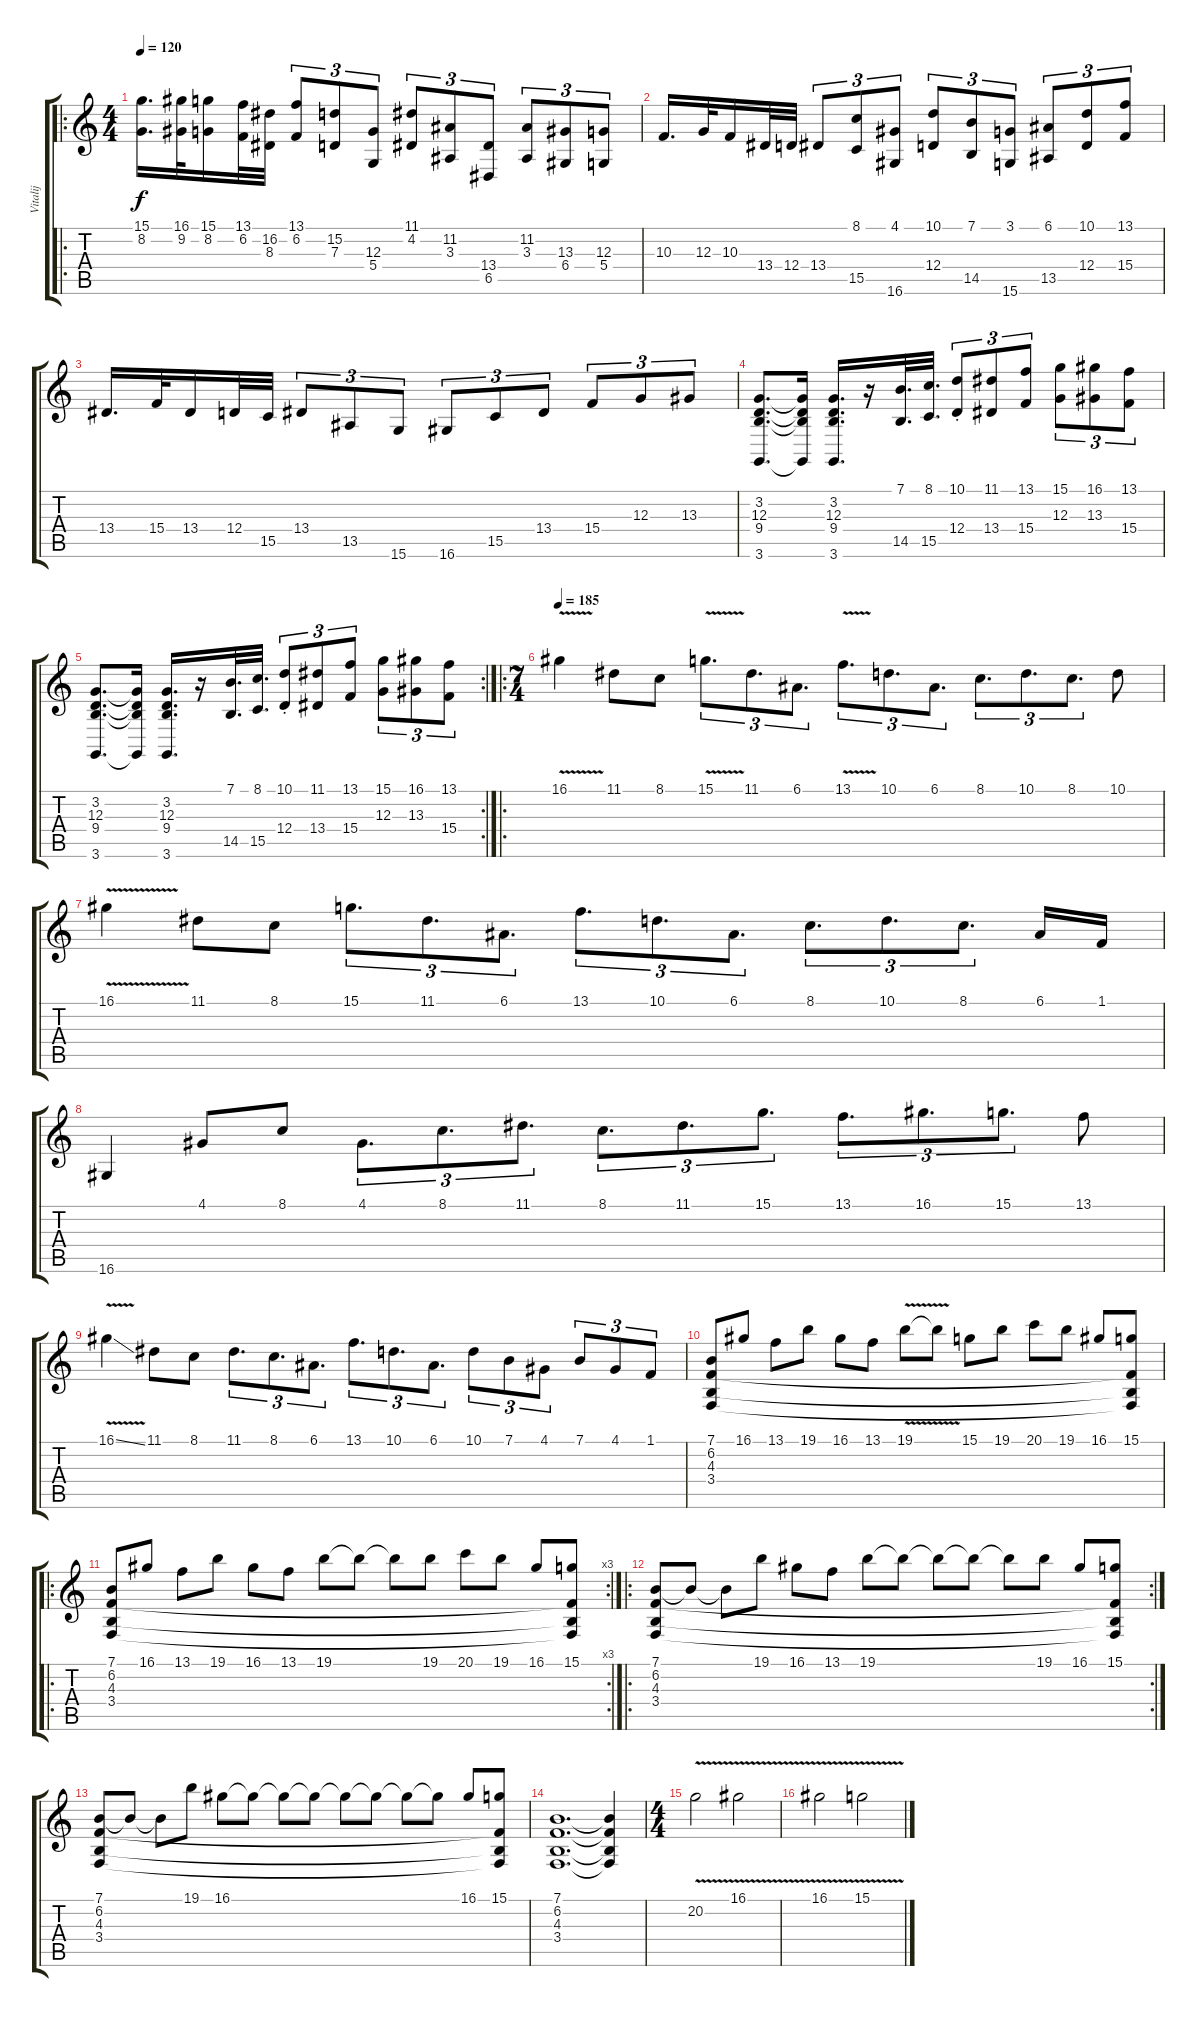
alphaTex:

\track ("Vitalij" "Vitalij") {instrument electricgrandpiano}
\staff {score tabs}
\tuning (E4 B3 G3 D3 A2 E2) {hide}
\ro
\ts (4 4)
\tempo 120
\clef g2
\ks c
(15.1 8.2).16{d dy f instrument electricgrandpiano} (16.1 9.2).32 (15.1 8.2).16 (13.1 6.2).32 (16.2 8.3).32 (13.1 6.2).8{tu (3 2)} (15.2 7.3).8{tu (3 2)} (12.3 5.4).8{tu (3 2)} (11.1 4.2).8{tu (3 2)} (11.2 3.3).8{tu (3 2)} (13.4 6.5).8{tu (3 2)} (11.2 3.3).8{tu (3 2)} (13.3 6.4).8{tu (3 2)} (12.3 5.4).8{tu (3 2)} |
10.3.16{d} 12.3.32 10.3.16 13.4.32 12.4.32 13.4.8{tu (3 2)} (8.1 15.5).8{tu (3 2)} (4.1 16.6).8{tu (3 2)} (10.1 12.4).8{tu (3 2)} (7.1 14.5).8{tu (3 2)} (3.1 15.6).8{tu (3 2)} (6.1 13.5).8{tu (3 2)} (10.1 12.4).8{tu (3 2)} (13.1 15.4).8{tu (3 2)} |
13.4.16{d} 15.4.32 13.4.16 12.4.32 15.5.32 13.4.8{tu (3 2)} 13.5.8{tu (3 2)} 15.6.8{tu (3 2)} 16.6.8{tu (3 2)} 15.5.8{tu (3 2)} 13.4.8{tu (3 2)} 15.4.8{tu (3 2)} 12.3.8{tu (3 2)} 13.3.8{tu (3 2)} |
(3.2 12.3 9.4 3.6).8{d} (3.2{t} 12.3{t} 9.4{t} 3.6{t}).16 (3.2 12.3 9.4 3.6).16{d} r.16 (7.1 14.5).32{d} (8.1 15.5).32{d} (10.1 12.4{st}).8{tu (3 2)} (11.1 13.4).8{tu (3 2)} (13.1 15.4).8{tu (3 2)} (15.1 12.3).8{tu (3 2)} (16.1 13.3).8{tu (3 2)} (13.1 15.4).8{tu (3 2)} |
\rc 2
(3.2 12.3 9.4 3.6).8{d} (3.2{t} 12.3{t} 9.4{t} 3.6{t}).16 (3.2 12.3 9.4 3.6).16{d} r.16 (7.1 14.5).32{d} (8.1 15.5).32{d} (10.1 12.4{st}).8{tu (3 2)} (11.1 13.4).8{tu (3 2)} (13.1 15.4).8{tu (3 2)} (15.1 12.3).8{tu (3 2)} (16.1 13.3).8{tu (3 2)} (13.1 15.4).8{tu (3 2)} |
\ro
\ts (7 4)
\tempo 185
16.1{v}.4 11.1.8 8.1.8 15.1{v}.8{d tu (3 2)} 11.1.8{d tu (3 2)} 6.1.8{d tu (3 2)} 13.1{v}.8{d tu (3 2)} 10.1.8{d tu (3 2)} 6.1.8{d tu (3 2)} 8.1.8{d tu (3 2)} 10.1.8{d tu (3 2)} 8.1.8{d tu (3 2)} 10.1.8 |
16.1{v}.4 11.1.8 8.1.8 15.1.8{d tu (3 2)} 11.1.8{d tu (3 2)} 6.1.8{d tu (3 2)} 13.1.8{d tu (3 2)} 10.1.8{d tu (3 2)} 6.1.8{d tu (3 2)} 8.1.8{d tu (3 2)} 10.1.8{d tu (3 2)} 8.1.8{d tu (3 2)} 6.1.16 1.1.16 |
16.6.4 4.1.8 8.1.8 4.1.8{d tu (3 2)} 8.1.8{d tu (3 2)} 11.1.8{d tu (3 2)} 8.1.8{d tu (3 2)} 11.1.8{d tu (3 2)} 15.1.8{d tu (3 2)} 13.1.8{d tu (3 2)} 16.1.8{d tu (3 2)} 15.1.8{d tu (3 2)} 13.1.8 |
16.1{v ss}.4 11.1.8 8.1.8 11.1.8{d tu (3 2)} 8.1.8{d tu (3 2)} 6.1.8{d tu (3 2)} 13.1.8{d tu (3 2)} 10.1.8{d tu (3 2)} 6.1.8{d tu (3 2)} 10.1.8{tu (3 2)} 7.1.8{tu (3 2)} 4.1.8{tu (3 2)} 7.1.8{tu (3 2)} 4.1.8{tu (3 2)} 1.1.8{tu (3 2)} |
(7.1 6.2 4.3 3.4).8 16.1.8 13.1.8 19.1.8 16.1.8 13.1.8 19.1{v}.8 19.1{t}.8 15.1.8 19.1.8 20.1.8 19.1.8 16.1.8 (15.1 6.2{t} 4.3{t} 3.4{t}).8 |
\ro
\rc 3
(7.1 6.2 4.3 3.4).8 16.1.8 13.1.8 19.1.8 16.1.8 13.1.8 19.1.8 19.1{t}.8 19.1{t}.8 19.1.8 20.1.8 19.1.8 16.1.8 (15.1 6.2{t} 4.3{t} 3.4{t}).8 |
\ro
\rc 2
(7.1 6.2 4.3 3.4).8 7.1{t}.8 7.1{t}.8 19.1.8 16.1.8 13.1.8 19.1.8 19.1{t}.8 19.1{t}.8 19.1{t}.8 19.1{t}.8 19.1.8 16.1.8 (15.1 6.2{t} 4.3{t} 3.4{t}).8 |
(7.1 6.2 4.3 3.4).8 7.1{t}.8 7.1{t}.8 19.1.8 16.1.8 16.1{t}.8 16.1{t}.8 16.1{t}.8 16.1{t}.8 16.1{t}.8 16.1{t}.8 16.1{t}.8 16.1.8 (15.1 6.2{t} 4.3{t} 3.4{t}).8 |
(7.1 6.2 4.3 3.4).1{d} (7.1{t} 6.2{t} 4.3{t} 3.4{t}).4 |
\ts (4 4)
20.2{v}.2 16.1{v}.2 |
16.1{v}.2 15.1{v}.2
